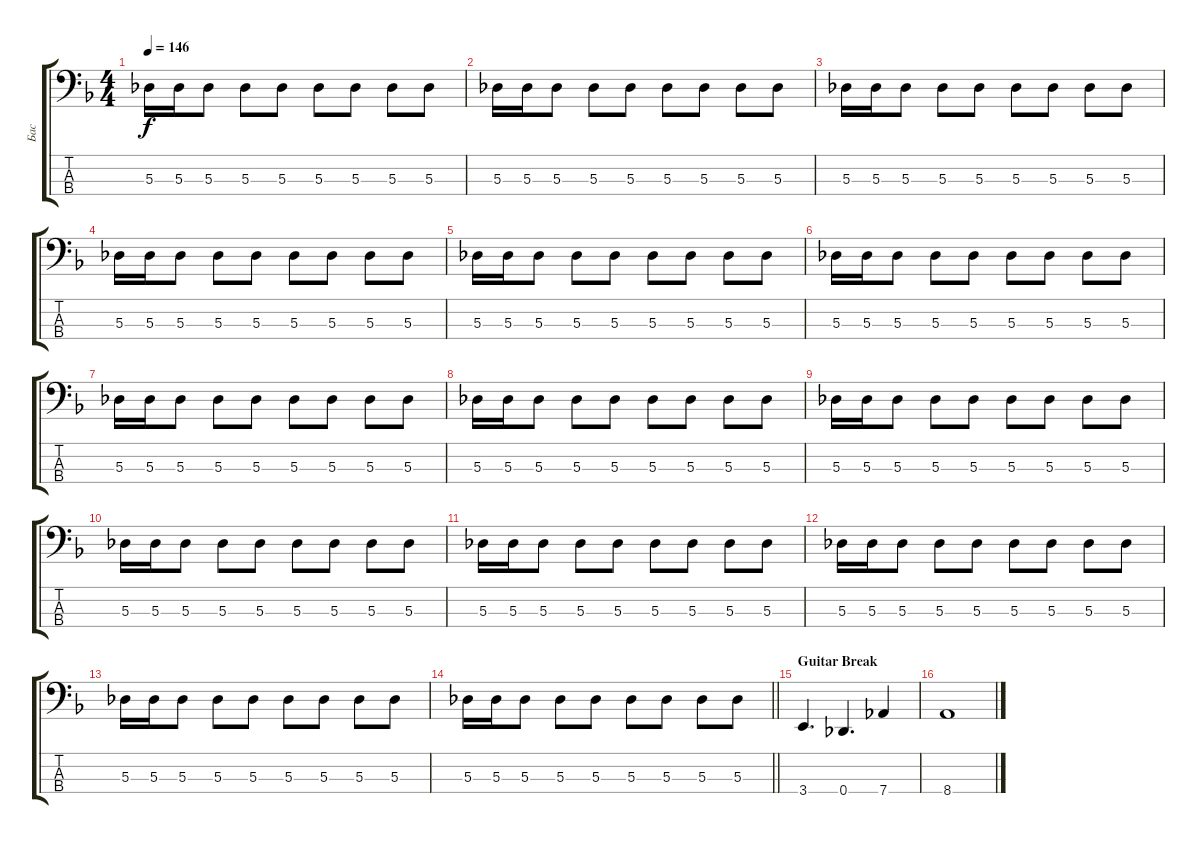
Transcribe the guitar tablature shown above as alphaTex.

\track ("Бас" "Бас") {instrument electricbassfinger}
\staff {score tabs}
\tuning (Gb2 Db2 Ab1 Db1) {hide}
\ts (4 4)
\tempo 146
\clef f4
\ks dminor
5.3.16{dy f} 5.3.16 5.3.8 5.3.8 5.3.8 5.3.8 5.3.8 5.3.8 5.3.8 |
5.3.16 5.3.16 5.3.8 5.3.8 5.3.8 5.3.8 5.3.8 5.3.8 5.3.8 |
5.3.16 5.3.16 5.3.8 5.3.8 5.3.8 5.3.8 5.3.8 5.3.8 5.3.8 |
5.3.16 5.3.16 5.3.8 5.3.8 5.3.8 5.3.8 5.3.8 5.3.8 5.3.8 |
5.3.16 5.3.16 5.3.8 5.3.8 5.3.8 5.3.8 5.3.8 5.3.8 5.3.8 |
5.3.16 5.3.16 5.3.8 5.3.8 5.3.8 5.3.8 5.3.8 5.3.8 5.3.8 |
5.3.16 5.3.16 5.3.8 5.3.8 5.3.8 5.3.8 5.3.8 5.3.8 5.3.8 |
5.3.16 5.3.16 5.3.8 5.3.8 5.3.8 5.3.8 5.3.8 5.3.8 5.3.8 |
5.3.16 5.3.16 5.3.8 5.3.8 5.3.8 5.3.8 5.3.8 5.3.8 5.3.8 |
5.3.16 5.3.16 5.3.8 5.3.8 5.3.8 5.3.8 5.3.8 5.3.8 5.3.8 |
5.3.16 5.3.16 5.3.8 5.3.8 5.3.8 5.3.8 5.3.8 5.3.8 5.3.8 |
5.3.16 5.3.16 5.3.8 5.3.8 5.3.8 5.3.8 5.3.8 5.3.8 5.3.8 |
5.3.16 5.3.16 5.3.8 5.3.8 5.3.8 5.3.8 5.3.8 5.3.8 5.3.8 |
\barLineRight lightlight
5.3.16 5.3.16 5.3.8 5.3.8 5.3.8 5.3.8 5.3.8 5.3.8 5.3.8 |
\section ("" "Guitar Break")
3.4.4{d} 0.4.4{d} 7.4.4 |
8.4.1
